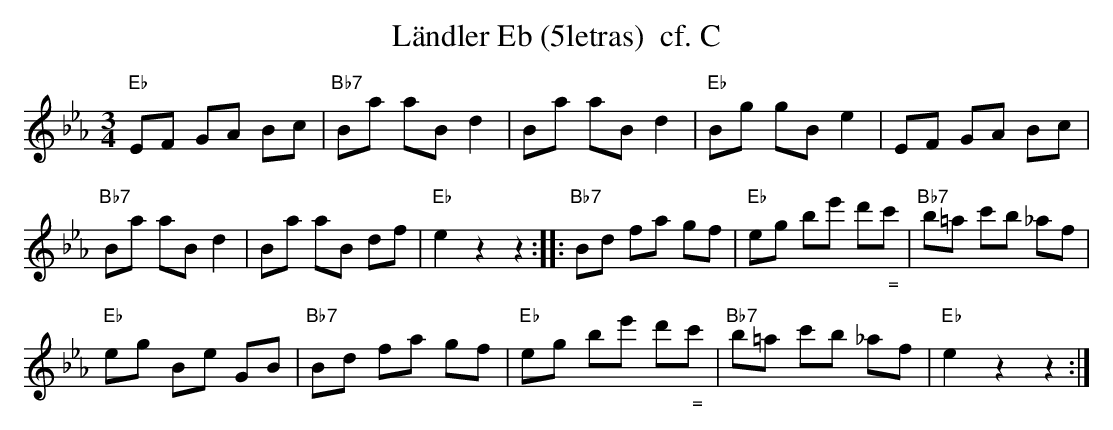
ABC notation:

X:1
T:L\"andler Eb (5letras)  cf. C
M:3/4
L:1/8
K:Ebmaj%%MIDI gchordon
"Eb"EF GA Bc | "Bb7"Ba aBd2 | Ba aBd2 | "Eb"Bg gBe2 | EF GA Bc |
"Bb7"Ba aBd2 | Ba aB df | "Eb"e2z2z2 :: "Bb7"Bd fa gf | "Eb"eg be' d'"_ ="c' | "Bb7"b=a c'b _af |
"Eb"eg Be GB | "Bb7"Bd fa gf | "Eb"eg be' d'"_ ="c' | "Bb7"b=a c'b _af | "Eb"e2z2z2 :|
